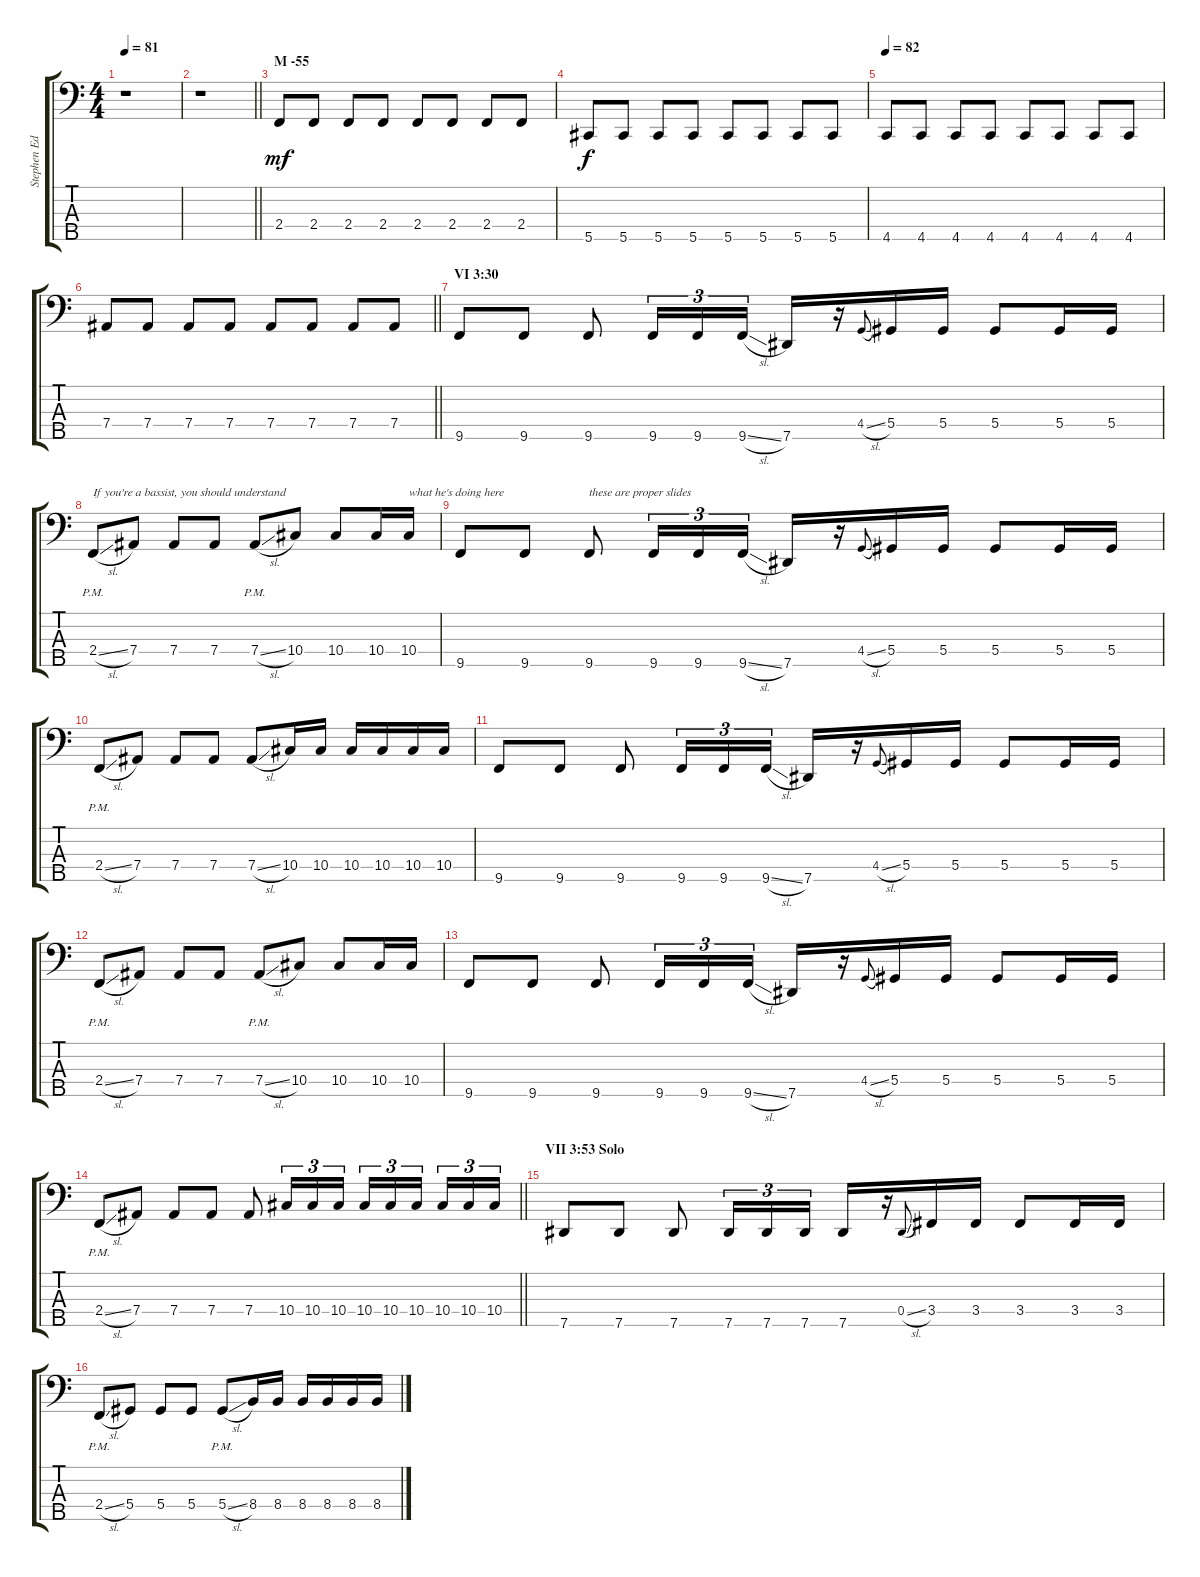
\track ("Stephen Edmondson (bass guitar) Drop G#" "Stephen Ed") {instrument electricbasspick}
\staff {score tabs}
\tuning (Gb2 Db2 Ab1 Eb1 Ab0) {hide}
\ts (4 4)
\tempo 81
\clef f4
\ks c
r.1{dy f} |
\barLineRight lightlight
r.1 |
\section ("" "M -55")
2.4.8{dy mf} 2.4.8 2.4.8 2.4.8 2.4.8 2.4.8 2.4.8 2.4.8 |
5.5.8{dy f} 5.5.8 5.5.8 5.5.8 5.5.8 5.5.8 5.5.8 5.5.8 |
\tempo 82
4.5.8 4.5.8 4.5.8 4.5.8 4.5.8 4.5.8 4.5.8 4.5.8 |
\barLineRight lightlight
7.4.8 7.4.8 7.4.8 7.4.8 7.4.8 7.4.8 7.4.8 7.4.8 |
\section ("" "VI 3:30")
9.5.8 9.5.8 9.5.8 9.5.16{tu (3 2)} 9.5.16{tu (3 2)} 9.5{sl}.16{tu (3 2)} 7.5.16 r.16 4.4{sl}.8{gr onbeat} 5.4.16 5.4.16 5.4.8 5.4.16 5.4.16 |
2.4{sl pm}.8{txt "If you're a bassist, you should understand"} 7.4.8 7.4.8 7.4.8 7.4{sl pm}.8 10.4.8 10.4.8 10.4.16 10.4.16{txt "what he's doing here"} |
9.5.8 9.5.8 9.5.8{txt "these are proper slides"} 9.5.16{tu (3 2)} 9.5.16{tu (3 2)} 9.5{sl}.16{tu (3 2)} 7.5.16 r.16 4.4{sl}.8{gr onbeat} 5.4.16 5.4.16 5.4.8 5.4.16 5.4.16 |
2.4{sl pm}.8 7.4.8 7.4.8 7.4.8 7.4{sl}.8 10.4.16 10.4.16 10.4.16 10.4.16 10.4.16 10.4.16 |
9.5.8 9.5.8 9.5.8 9.5.16{tu (3 2)} 9.5.16{tu (3 2)} 9.5{sl}.16{tu (3 2)} 7.5.16 r.16 4.4{sl}.8{gr onbeat} 5.4.16 5.4.16 5.4.8 5.4.16 5.4.16 |
2.4{sl pm}.8 7.4.8 7.4.8 7.4.8 7.4{sl pm}.8 10.4.8 10.4.8 10.4.16 10.4.16 |
9.5.8 9.5.8 9.5.8 9.5.16{tu (3 2)} 9.5.16{tu (3 2)} 9.5{sl}.16{tu (3 2)} 7.5.16 r.16 4.4{sl}.8{gr onbeat} 5.4.16 5.4.16 5.4.8 5.4.16 5.4.16 |
\barLineRight lightlight
2.4{sl pm}.8 7.4.8 7.4.8 7.4.8 7.4.8 10.4.16{tu (3 2)} 10.4.16{tu (3 2)} 10.4.16{tu (3 2)} 10.4.16{tu (3 2)} 10.4.16{tu (3 2)} 10.4.16{tu (3 2) beam splitsecondary} 10.4.16{tu (3 2)} 10.4.16{tu (3 2)} 10.4.16{tu (3 2)} |
\section ("" "VII 3:53 Solo")
7.5.8 7.5.8 7.5.8 7.5.16{tu (3 2)} 7.5.16{tu (3 2)} 7.5.16{tu (3 2)} 7.5.16 r.16 0.4{sl}.8{gr onbeat} 3.4.16 3.4.16 3.4.8 3.4.16 3.4.16 |
2.4{sl pm}.8 5.4.8 5.4.8 5.4.8 5.4{sl pm}.8 8.4.16 8.4.16 8.4.16 8.4.16 8.4.16 8.4.16
